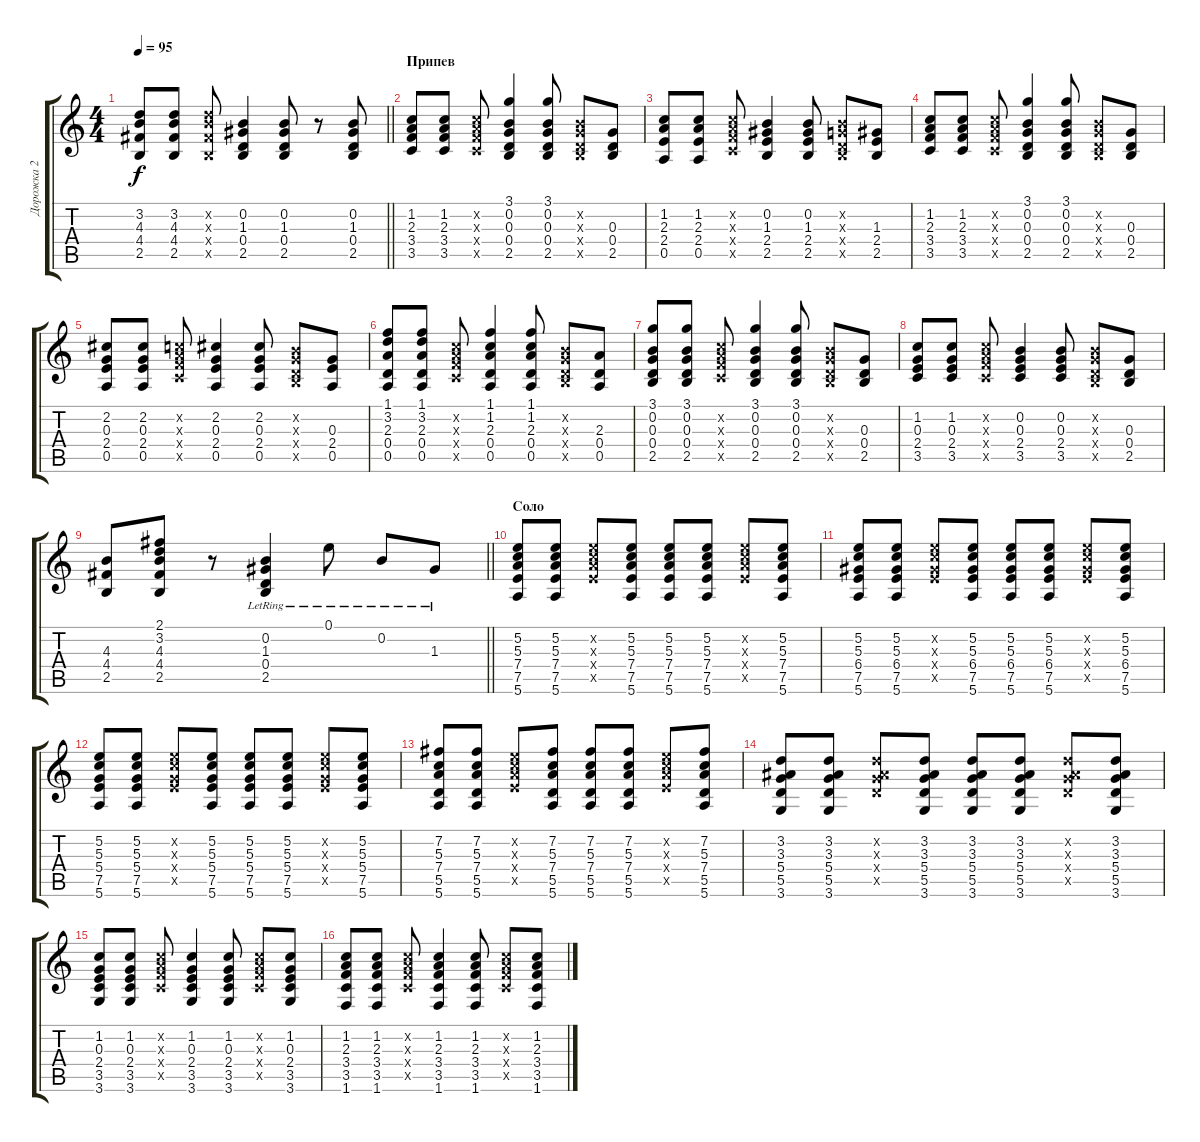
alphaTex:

\track ("Дорожка 2" "Дорожка 2") {instrument acousticguitarsteel}
\staff {score tabs}
\tuning (E4 B3 G3 D3 A2 E2) {hide}
\ts (4 4)
\tempo 95
\clef g2
\barLineRight lightlight
\ks c
(3.2 4.3 4.4 2.5).8{dy f} (3.2 4.3 4.4 2.5).8 (3.2{x} 4.3{x} 4.4{x} 2.5{x}).8 (0.2 1.3 0.4 2.5).4 (0.2 1.3 0.4 2.5).8 r.8 (0.2 1.3 0.4 2.5).8 |
\section ("" "Припев")
(1.2 2.3 3.4 3.5).8 (1.2 2.3 3.4 3.5).8 (1.2{x} 2.3{x} 3.4{x} 3.5{x}).8 (3.1 0.2 0.3 0.4 2.5).4 (3.1 0.2 0.3 0.4 2.5).8 (0.2{x} 0.3{x} 0.4{x} 2.5{x}).8 (0.3 0.4 2.5).8 |
(1.2 2.3 2.4 0.5).8 (1.2 2.3 2.4 0.5).8 (1.2{x} 2.3{x} 3.4{x} 3.5{x}).8 (0.2 1.3 2.4 2.5).4 (0.2 1.3 2.4 2.5).8 (0.2{x} 0.3{x} 0.4{x} 2.5{x}).8 (1.3 2.4 2.5).8 |
(1.2 2.3 3.4 3.5).8 (1.2 2.3 3.4 3.5).8 (1.2{x} 2.3{x} 3.4{x} 3.5{x}).8 (3.1 0.2 0.3 0.4 2.5).4 (3.1 0.2 0.3 0.4 2.5).8 (0.2{x} 0.3{x} 0.4{x} 2.5{x}).8 (0.3 0.4 2.5).8 |
(2.2 0.3 2.4 0.5).8 (2.2 0.3 2.4 0.5).8 (1.2{x} 2.3{x} 3.4{x} 3.5{x}).8 (2.2 0.3 2.4 0.5).4 (2.2 0.3 2.4 0.5).8 (0.2{x} 0.3{x} 0.4{x} 2.5{x}).8 (0.3 2.4 0.5).8 |
(1.1 3.2 2.3 0.4 0.5).8 (1.1 3.2 2.3 0.4 0.5).8 (1.2{x} 2.3{x} 3.4{x} 3.5{x}).8 (1.1 1.2 2.3 0.4 0.5).4 (1.1 1.2 2.3 0.4 0.5).8 (0.2{x} 0.3{x} 0.4{x} 2.5{x}).8 (2.3 0.4 0.5).8 |
(3.1 0.2 0.3 0.4 2.5).8 (3.1 0.2 0.3 0.4 2.5).8 (1.2{x} 2.3{x} 3.4{x} 3.5{x}).8 (3.1 0.2 0.3 0.4 2.5).4 (3.1 0.2 0.3 0.4 2.5).8 (0.2{x} 0.3{x} 0.4{x} 2.5{x}).8 (0.3 0.4 2.5).8 |
(1.2 0.3 2.4 3.5).8 (1.2 0.3 2.4 3.5).8 (1.2{x} 2.3{x} 3.4{x} 3.5{x}).8 (0.2 0.3 2.4 3.5).4 (0.2 0.3 2.4 3.5).8 (0.2{x} 0.3{x} 0.4{x} 2.5{x}).8 (0.3 0.4 2.5).8 |
\barLineRight lightlight
(4.3 4.4 2.5).8 (2.1 3.2 4.3 4.4 2.5).8 r.8 (0.2 1.3{lr} 0.4 2.5).4 0.1{lr}.8 0.2{lr}.8 1.3{lr}.8 |
\section ("" "Соло")
(5.2 5.3 7.4 7.5 5.6).8 (5.2 5.3 7.4 7.5 5.6).8 (5.2{x} 5.3{x} 7.4{x} 7.5{x}).8 (5.2 5.3 7.4 7.5 5.6).8 (5.2 5.3 7.4 7.5 5.6).8 (5.2 5.3 7.4 7.5 5.6).8 (5.2{x} 5.3{x} 7.4{x} 7.5{x}).8 (5.2 5.3 7.4 7.5 5.6).8 |
(5.2 5.3 6.4 7.5 5.6).8 (5.2 5.3 6.4 7.5 5.6).8 (5.2{x} 5.3{x} 6.4{x} 7.5{x}).8 (5.2 5.3 6.4 7.5 5.6).8 (5.2 5.3 6.4 7.5 5.6).8 (5.2 5.3 6.4 7.5 5.6).8 (5.2{x} 5.3{x} 6.4{x} 7.5{x}).8 (5.2 5.3 6.4 7.5 5.6).8 |
(5.2 5.3 5.4 7.5 5.6).8 (5.2 5.3 5.4 7.5 5.6).8 (5.2{x} 5.3{x} 5.4{x} 7.5{x}).8 (5.2 5.3 5.4 7.5 5.6).8 (5.2 5.3 5.4 7.5 5.6).8 (5.2 5.3 5.4 7.5 5.6).8 (5.2{x} 5.3{x} 5.4{x} 7.5{x}).8 (5.2 5.3 5.4 7.5 5.6).8 |
(7.2 5.3 7.4 5.5 5.6).8 (7.2 5.3 7.4 5.5 5.6).8 (5.2{x} 5.3{x} 7.4{x} 7.5{x}).8 (7.2 5.3 7.4 5.5 5.6).8 (7.2 5.3 7.4 5.5 5.6).8 (7.2 5.3 7.4 5.5 5.6).8 (5.2{x} 5.3{x} 7.4{x} 7.5{x}).8 (7.2 5.3 7.4 5.5 5.6).8 |
(3.2 3.3 5.4 5.5 3.6).8 (3.2 3.3 5.4 5.5 3.6).8 (3.2{x} 3.3{x} 5.4{x} 5.5{x}).8 (3.2 3.3 5.4 5.5 3.6).8 (3.2 3.3 5.4 5.5 3.6).8 (3.2 3.3 5.4 5.5 3.6).8 (3.2{x} 3.3{x} 5.4{x} 5.5{x}).8 (3.2 3.3 5.4 5.5 3.6).8 |
(1.2 0.3 2.4 3.5 3.6).8 (1.2 0.3 2.4 3.5 3.6).8 (1.2{x} 2.3{x} 3.4{x} 3.5{x}).8 (1.2 0.3 2.4 3.5 3.6).4 (1.2 0.3 2.4 3.5 3.6).8 (1.2{x} 2.3{x} 3.4{x} 3.5{x}).8 (1.2 0.3 2.4 3.5 3.6).8 |
(1.2 2.3 3.4 3.5 1.6).8 (1.2 2.3 3.4 3.5 1.6).8 (1.2{x} 2.3{x} 3.4{x} 3.5{x}).8 (1.2 2.3 3.4 3.5 1.6).4 (1.2 2.3 3.4 3.5 1.6).8 (1.2{x} 2.3{x} 3.4{x} 3.5{x}).8 (1.2 2.3 3.4 3.5 1.6).8
